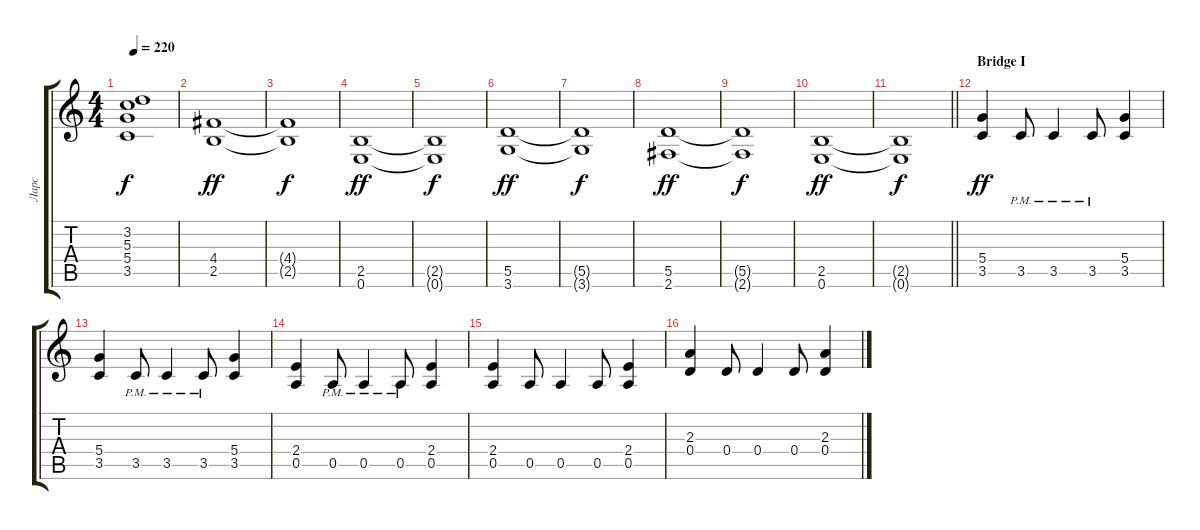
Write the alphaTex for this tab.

\track ("Ларс" "Ларс") {instrument distortionguitar}
\staff {score tabs}
\tuning (E4 B3 G3 D3 A2 E2) {hide}
\ts (4 4)
\tempo 220
\clef g2
\ks c
(3.2{t} 5.3{t} 5.4{t} 3.5{t}).1{dy f} |
(4.4 2.5).1{dy ff} |
(4.4{t} 2.5{t}).1{dy f} |
(2.5 0.6).1{dy ff} |
(2.5{t} 0.6{t}).1{dy f} |
(5.5 3.6).1{dy ff} |
(5.5{t} 3.6{t}).1{dy f} |
(5.5 2.6).1{dy ff} |
(5.5{t} 2.6{t}).1{dy f} |
(2.5 0.6).1{dy ff} |
\barLineRight lightlight
(2.5{t} 0.6{t}).1{dy f} |
\section ("" "Bridge I")
(5.4 3.5).4{dy ff} 3.5{pm}.8 3.5{pm}.4 3.5{pm}.8 (5.4 3.5).4 |
(5.4 3.5).4 3.5{pm}.8 3.5{pm}.4 3.5{pm}.8 (5.4 3.5).4 |
(2.4 0.5).4 0.5{pm}.8 0.5{pm}.4 0.5{pm}.8 (2.4 0.5).4 |
(2.4 0.5).4 0.5.8 0.5.4 0.5.8 (2.4 0.5).4 |
(2.3 0.4).4 0.4.8 0.4.4 0.4.8 (2.3 0.4).4
